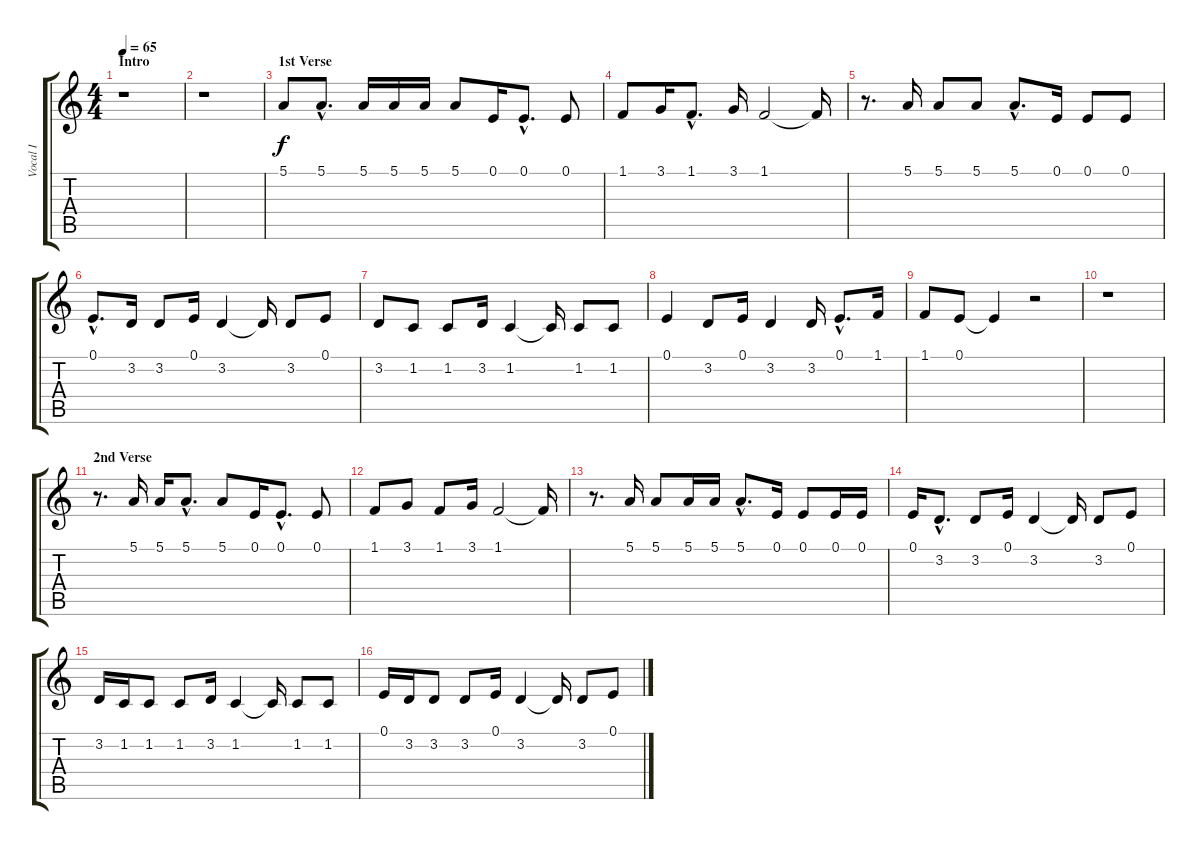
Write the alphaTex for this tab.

\track ("Vocal I" "Vocal I") {instrument flute}
\staff {score tabs}
\tuning (E4 B3 G3 D3 A2 E2) {hide}
\ts (4 4)
\section ("" "Intro")
\tempo 65
\clef g2
\ks c
r.1{dy f instrument flute} |
r.1 |
\section ("" "1st Verse")
5.1.8 5.1{hac}.8{d} 5.1.16 5.1.16 5.1.16 5.1.8 0.1.16 0.1{hac}.8{d} 0.1.8 |
1.1.8 3.1.16 1.1{hac}.8{d} 3.1.16 1.1.2 1.1{t}.16 |
r.8{d} 5.1.16 5.1.8 5.1.8 5.1{hac}.8{d} 0.1.16 0.1.8 0.1.8 |
0.1{hac}.8{d} 3.2.16 3.2.8 0.1.16 3.2.4 3.2{t}.16 3.2.8 0.1.8 |
3.2.8 1.2.8 1.2.8 3.2.16 1.2.4 1.2{t}.16 1.2.8 1.2.8 |
0.1.4 3.2.8 0.1.16 3.2.4 3.2.16 0.1{hac}.8{d} 1.1.16 |
1.1.8 0.1.8 0.1{t}.4 r.2 |
r.1 |
\section ("" "2nd Verse")
r.8{d} 5.1.16 5.1.16 5.1{hac}.8{d} 5.1.8 0.1.16 0.1{hac}.8{d} 0.1.8 |
1.1.8 3.1.8 1.1.8 3.1.16 1.1.2 1.1{t}.16 |
r.8{d} 5.1.16 5.1.8 5.1.16 5.1.16 5.1{hac}.8{d} 0.1.16 0.1.8 0.1.16 0.1.16 |
0.1.16 3.2{hac}.8{d} 3.2.8 0.1.16 3.2.4 3.2{t}.16 3.2.8 0.1.8 |
3.2.16 1.2.16 1.2.8 1.2.8 3.2.16 1.2.4 1.2{t}.16 1.2.8 1.2.8 |
0.1.16 3.2.16 3.2.8 3.2.8 0.1.16 3.2.4 3.2{t}.16 3.2.8 0.1.8
